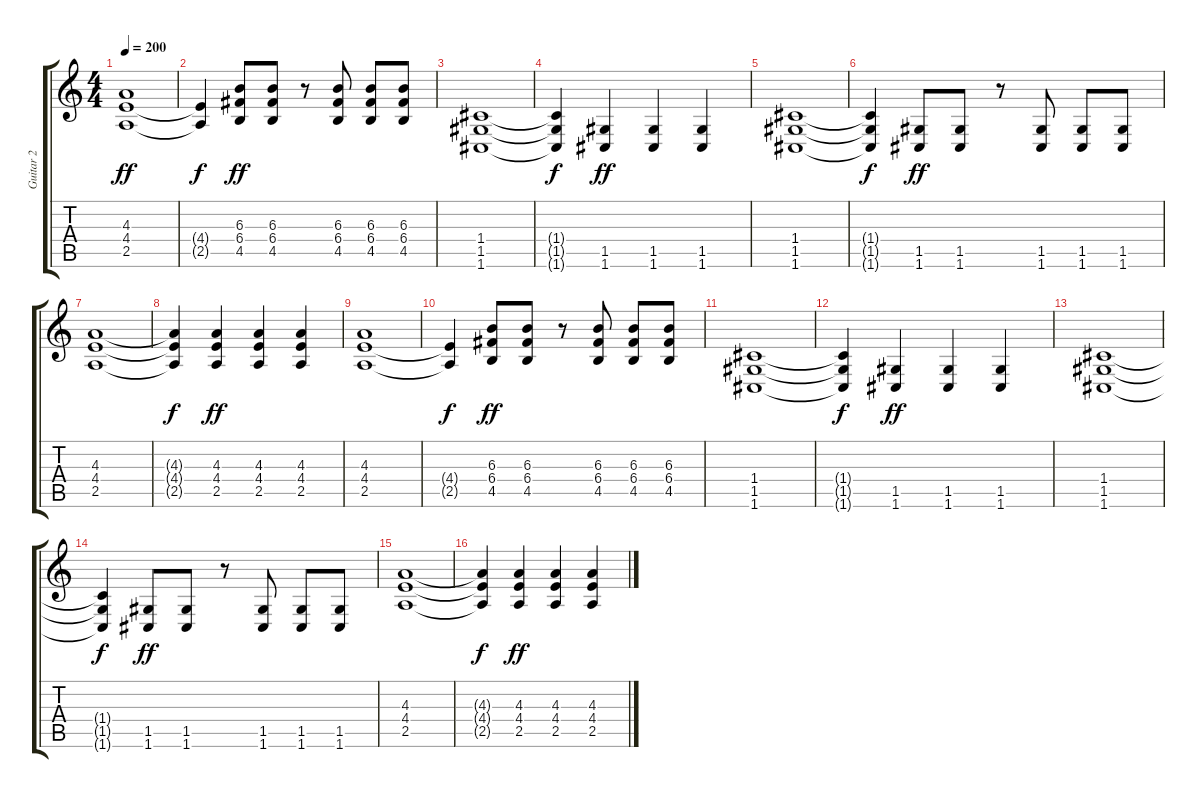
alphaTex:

\track ("Guitar 2" "Guitar 2") {instrument distortionguitar}
\staff {score tabs}
\tuning (D4 A3 F3 C3 G2 C2) {hide}
\ts (4 4)
\tempo 200
\clef g2
\ks c
(4.3 4.4 2.5).1{dy ff} |
(4.4{t} 2.5{t}).4{dy f} (6.3 6.4 4.5).8{dy ff} (6.3 6.4 4.5).8 r.8 (6.3 6.4 4.5).8 (6.3 6.4 4.5).8 (6.3 6.4 4.5).8 |
(1.4 1.5 1.6).1 |
(1.4{t} 1.5{t} 1.6{t}).4{dy f} (1.5 1.6).4{dy ff} (1.5 1.6).4 (1.5 1.6).4 |
(1.4 1.5 1.6).1 |
(1.4{t} 1.5{t} 1.6{t}).4{dy f} (1.5 1.6).8{dy ff} (1.5 1.6).8 r.8 (1.5 1.6).8 (1.5 1.6).8 (1.5 1.6).8 |
(4.3 4.4 2.5).1 |
(4.3{t} 4.4{t} 2.5{t}).4{dy f} (4.3 4.4 2.5).4{dy ff} (4.3 4.4 2.5).4 (4.3 4.4 2.5).4 |
(4.3 4.4 2.5).1 |
(4.4{t} 2.5{t}).4{dy f} (6.3 6.4 4.5).8{dy ff} (6.3 6.4 4.5).8 r.8 (6.3 6.4 4.5).8 (6.3 6.4 4.5).8 (6.3 6.4 4.5).8 |
(1.4 1.5 1.6).1 |
(1.4{t} 1.5{t} 1.6{t}).4{dy f} (1.5 1.6).4{dy ff} (1.5 1.6).4 (1.5 1.6).4 |
(1.4 1.5 1.6).1 |
(1.4{t} 1.5{t} 1.6{t}).4{dy f} (1.5 1.6).8{dy ff} (1.5 1.6).8 r.8 (1.5 1.6).8 (1.5 1.6).8 (1.5 1.6).8 |
(4.3 4.4 2.5).1 |
(4.3{t} 4.4{t} 2.5{t}).4{dy f} (4.3 4.4 2.5).4{dy ff} (4.3 4.4 2.5).4 (4.3 4.4 2.5).4
